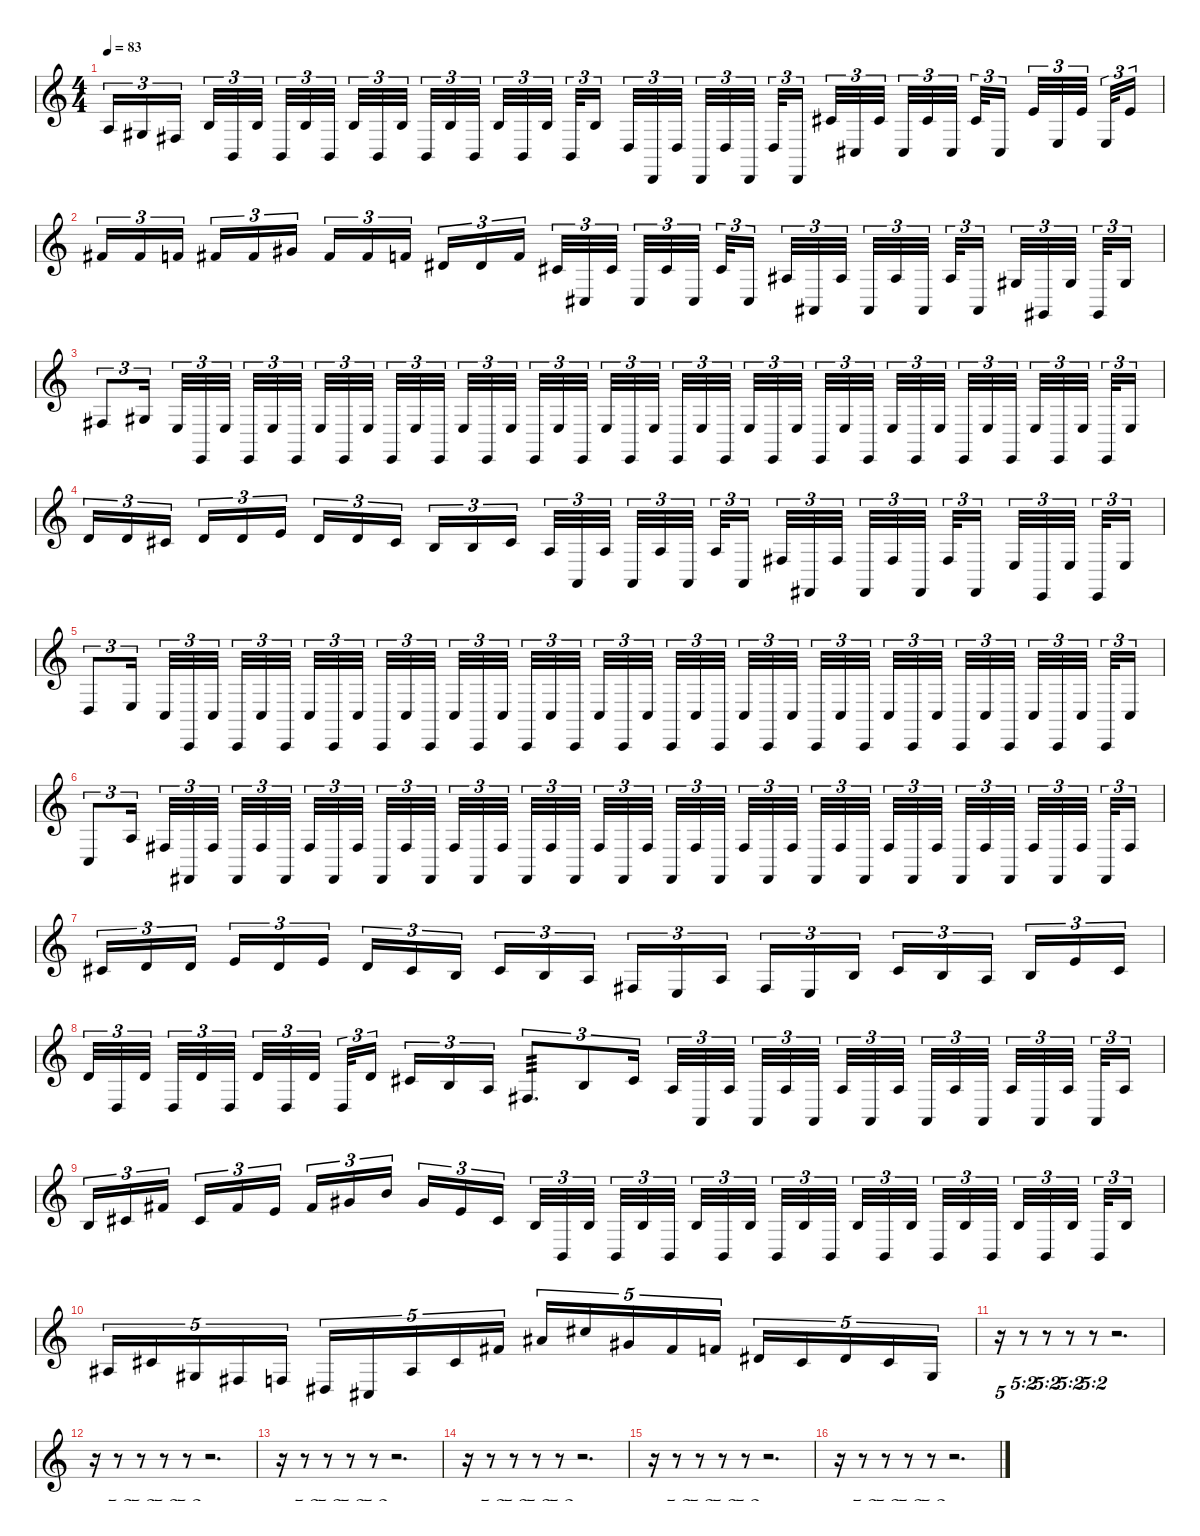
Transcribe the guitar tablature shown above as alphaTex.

\defaultSystemsLayout 4
\hideDynamics
\bracketExtendMode nobrackets
\singleTrackTrackNamePolicy hidden
\multiTrackTrackNamePolicy hidden
\firstSystemTrackNameMode fullname
\firstSystemTrackNameOrientation horizontal
\otherSystemsTrackNameOrientation horizontal
\track ("Xylophone" "mar.") {instrument marimba}
\staff {score}
\tuning (E4 B3 G3 D3 A2 E2)
\displaytranspose -12
\ts (4 4)
\tempo 83
\clef g2
\ks c
14.3.16{tu (3 2) dy f beam Up} 13.3{acc #}.16{tu (3 2) beam Up} 11.3{acc #}.16{tu (3 2) beam Up} 12.2.32{tu (3 2) beam Up} 4.3.32{tu (3 2) dy mf beam Up} 12.2.32{tu (3 2) beam Up} 4.3.32{tu (3 2) beam Up} 12.2.32{tu (3 2) dy mp beam Up} 4.3.32{tu (3 2) beam Up} 12.2.32{tu (3 2) beam Up} 4.3.32{tu (3 2) beam Up} 12.2.32{tu (3 2) beam Up} 4.3.32{tu (3 2) beam Up} 12.2.32{tu (3 2) beam Up} 4.3.32{tu (3 2) beam Up} 12.2.32{tu (3 2) beam Up} 4.3.32{tu (3 2) beam Up} 12.2.32{tu (3 2) beam Up} 4.3.32{tu (3 2) beam Up} 12.2.16{tu (3 2) beam Up} 12.4.32{tu (3 2) dy f beam Up} 5.5.32{tu (3 2) dy mf beam Up} 12.4.32{tu (3 2) dy mp beam Up} 5.5.32{tu (3 2) beam Up} 12.4.32{tu (3 2) beam Up} 5.5.32{tu (3 2) beam Up} 12.4.32{tu (3 2) beam Up} 5.5.16{tu (3 2) beam Up} 14.2{acc #}.32{tu (3 2) dy f beam Up} 6.3{acc #}.32{tu (3 2) dy mf beam Up} 14.2{acc #}.32{tu (3 2) dy mp beam Up} 6.3{acc #}.32{tu (3 2) beam Up} 14.2{acc #}.32{tu (3 2) beam Up} 6.3{acc #}.32{tu (3 2) beam Up} 14.2{acc #}.32{tu (3 2) beam Up} 6.3{acc #}.16{tu (3 2) beam Up} 17.2.32{tu (3 2) dy f beam Up} 9.3.32{tu (3 2) beam Up} 17.2.32{tu (3 2) beam Up} 9.3.32{tu (3 2) beam Up} 17.2.16{tu (3 2) beam Up} |
14.1{acc #}.16{tu (3 2) beam Up} 14.1{acc #}.16{tu (3 2) beam Up} 13.1.16{tu (3 2) beam Up} 14.1{acc #}.16{tu (3 2) beam Up} 14.1{acc #}.16{tu (3 2) beam Up} 16.1{acc #}.16{tu (3 2) beam Up} 14.1{acc #}.16{tu (3 2) beam Up} 14.1{acc #}.16{tu (3 2) beam Up} 13.1.16{tu (3 2) beam Up} 16.2{acc #}.16{tu (3 2) beam Up} 16.2{acc #}.16{tu (3 2) beam Up} 13.1.16{tu (3 2) beam Up} 14.2{acc #}.32{tu (3 2) beam Up} 6.3{acc #}.32{tu (3 2) dy mf beam Up} 14.2{acc #}.32{tu (3 2) dy mp beam Up} 6.3{acc #}.32{tu (3 2) beam Up} 14.2{acc #}.32{tu (3 2) beam Up} 6.3{acc #}.32{tu (3 2) beam Up} 14.2{acc #}.32{tu (3 2) beam Up} 6.3{acc #}.16{tu (3 2) beam Up} 15.3{acc #}.32{tu (3 2) dy f beam Up} 8.4{acc #}.32{tu (3 2) dy mf beam Up} 15.3{acc #}.32{tu (3 2) dy mp beam Up} 8.4{acc #}.32{tu (3 2) beam Up} 15.3{acc #}.32{tu (3 2) beam Up} 8.4{acc #}.32{tu (3 2) beam Up} 15.3{acc #}.32{tu (3 2) beam Up} 8.4{acc #}.16{tu (3 2) beam Up} 13.3{acc #}.32{tu (3 2) dy f beam Up} 6.4{acc #}.32{tu (3 2) dy mf beam Up} 13.3{acc #}.32{tu (3 2) dy mp beam Up} 6.4{acc #}.32{tu (3 2) beam Up} 13.3{acc #}.16{tu (3 2) beam Up} |
11.3{acc #}.8{tu (3 2) dy f beam Up} 13.3{acc #}.16{tu (3 2) beam Up} 14.4.32{tu (3 2) beam Up} 7.5.32{tu (3 2) dy mf beam Up} 14.4.32{tu (3 2) beam Up} 7.5.32{tu (3 2) beam Up} 14.4.32{tu (3 2) dy mp beam Up} 7.5.32{tu (3 2) beam Up} 14.4.32{tu (3 2) beam Up} 7.5.32{tu (3 2) beam Up} 14.4.32{tu (3 2) beam Up} 7.5.32{tu (3 2) beam Up} 14.4.32{tu (3 2) beam Up} 7.5.32{tu (3 2) beam Up} 14.4.32{tu (3 2) beam Up} 7.5.32{tu (3 2) beam Up} 14.4.32{tu (3 2) beam Up} 7.5.32{tu (3 2) beam Up} 14.4.32{tu (3 2) beam Up} 7.5.32{tu (3 2) beam Up} 14.4.32{tu (3 2) beam Up} 7.5.32{tu (3 2) beam Up} 14.4.32{tu (3 2) beam Up} 7.5.32{tu (3 2) beam Up} 14.4.32{tu (3 2) beam Up} 7.5.32{tu (3 2) beam Up} 14.4.32{tu (3 2) beam Up} 7.5.32{tu (3 2) beam Up} 14.4.32{tu (3 2) beam Up} 7.5.32{tu (3 2) beam Up} 14.4.32{tu (3 2) beam Up} 7.5.32{tu (3 2) beam Up} 14.4.32{tu (3 2) beam Up} 7.5.32{tu (3 2) beam Up} 14.4.32{tu (3 2) beam Up} 7.5.32{tu (3 2) beam Up} 14.4.32{tu (3 2) beam Up} 7.5.32{tu (3 2) beam Up} 14.4.32{tu (3 2) beam Up} 7.5.32{tu (3 2) beam Up} 14.4.32{tu (3 2) beam Up} 7.5.32{tu (3 2) beam Up} 14.4.16{tu (3 2) beam Up} |
10.1.16{tu (3 2) dy f beam Up} 10.1.16{tu (3 2) beam Up} 9.1{acc #}.16{tu (3 2) beam Up} 10.1.16{tu (3 2) beam Up} 10.1.16{tu (3 2) beam Up} 12.1.16{tu (3 2) beam Up} 10.1.16{tu (3 2) beam Up} 10.1.16{tu (3 2) beam Up} 9.1{acc #}.16{tu (3 2) beam Up} 12.2.16{tu (3 2) beam Up} 12.2.16{tu (3 2) beam Up} 9.1{acc #}.16{tu (3 2) beam Up} 10.2.32{tu (3 2) beam Up} 2.3.32{tu (3 2) dy mf beam Up} 10.2.32{tu (3 2) dy mp beam Up} 2.3.32{tu (3 2) beam Up} 10.2.32{tu (3 2) beam Up} 2.3.32{tu (3 2) beam Up} 10.2.32{tu (3 2) beam Up} 2.3.16{tu (3 2) beam Up} 11.3{acc #}.32{tu (3 2) dy f beam Up} 4.4{acc #}.32{tu (3 2) dy mf beam Up} 11.3{acc #}.32{tu (3 2) dy mp beam Up} 4.4{acc #}.32{tu (3 2) beam Up} 11.3{acc #}.32{tu (3 2) beam Up} 4.4{acc #}.32{tu (3 2) beam Up} 11.3{acc #}.32{tu (3 2) beam Up} 4.4{acc #}.16{tu (3 2) beam Up} 9.3.32{tu (3 2) dy f beam Up} 2.4.32{tu (3 2) dy mf beam Up} 9.3.32{tu (3 2) dy mp beam Up} 2.4.32{tu (3 2) beam Up} 9.3.16{tu (3 2) beam Up} |
7.3.8{tu (3 2) dy f beam Up} 9.3.16{tu (3 2) beam Up} 10.4.32{tu (3 2) beam Up} 3.5.32{tu (3 2) dy mf beam Up} 10.4.32{tu (3 2) beam Up} 3.5.32{tu (3 2) beam Up} 10.4.32{tu (3 2) beam Up} 3.5.32{tu (3 2) beam Up} 10.4.32{tu (3 2) beam Up} 3.5.32{tu (3 2) dy mp beam Up} 10.4.32{tu (3 2) beam Up} 3.5.32{tu (3 2) beam Up} 10.4.32{tu (3 2) beam Up} 3.5.32{tu (3 2) beam Up} 10.4.32{tu (3 2) beam Up} 3.5.32{tu (3 2) beam Up} 10.4.32{tu (3 2) beam Up} 3.5.32{tu (3 2) beam Up} 10.4.32{tu (3 2) beam Up} 3.5.32{tu (3 2) beam Up} 10.4.32{tu (3 2) beam Up} 3.5.32{tu (3 2) beam Up} 10.4.32{tu (3 2) beam Up} 3.5.32{tu (3 2) beam Up} 10.4.32{tu (3 2) beam Up} 3.5.32{tu (3 2) beam Up} 10.4.32{tu (3 2) beam Up} 3.5.32{tu (3 2) beam Up} 10.4.32{tu (3 2) beam Up} 3.5.32{tu (3 2) beam Up} 10.4.32{tu (3 2) beam Up} 3.5.32{tu (3 2) beam Up} 10.4.32{tu (3 2) beam Up} 3.5.32{tu (3 2) beam Up} 10.4.32{tu (3 2) beam Up} 3.5.32{tu (3 2) beam Up} 10.4.32{tu (3 2) beam Up} 3.5.32{tu (3 2) beam Up} 10.4.32{tu (3 2) beam Up} 3.5.32{tu (3 2) beam Up} 10.4.32{tu (3 2) beam Up} 3.5.32{tu (3 2) beam Up} 10.4.16{tu (3 2) beam Up} |
10.4.8{tu (3 2) dy f beam Up} 10.2.16{tu (3 2) beam Up} 11.3{acc #}.32{tu (3 2) beam Up} 4.4{acc #}.32{tu (3 2) dy mf beam Up} 11.3{acc #}.32{tu (3 2) beam Up} 4.4{acc #}.32{tu (3 2) beam Up} 11.3{acc #}.32{tu (3 2) beam Up} 4.4{acc #}.32{tu (3 2) beam Up} 11.3{acc #}.32{tu (3 2) dy mp beam Up} 4.4{acc #}.32{tu (3 2) beam Up} 11.3{acc #}.32{tu (3 2) beam Up} 4.4{acc #}.32{tu (3 2) beam Up} 11.3{acc #}.32{tu (3 2) beam Up} 4.4{acc #}.32{tu (3 2) beam Up} 11.3{acc #}.32{tu (3 2) beam Up} 4.4{acc #}.32{tu (3 2) beam Up} 11.3{acc #}.32{tu (3 2) beam Up} 4.4{acc #}.32{tu (3 2) beam Up} 11.3{acc #}.32{tu (3 2) beam Up} 4.4{acc #}.32{tu (3 2) beam Up} 11.3{acc #}.32{tu (3 2) beam Up} 4.4{acc #}.32{tu (3 2) beam Up} 11.3{acc #}.32{tu (3 2) beam Up} 4.4{acc #}.32{tu (3 2) beam Up} 11.3{acc #}.32{tu (3 2) beam Up} 4.4{acc #}.32{tu (3 2) beam Up} 11.3{acc #}.32{tu (3 2) beam Up} 4.4{acc #}.32{tu (3 2) beam Up} 11.3{acc #}.32{tu (3 2) beam Up} 4.4{acc #}.32{tu (3 2) beam Up} 11.3{acc #}.32{tu (3 2) beam Up} 4.4{acc #}.32{tu (3 2) beam Up} 11.3{acc #}.32{tu (3 2) beam Up} 4.4{acc #}.32{tu (3 2) beam Up} 11.3{acc #}.32{tu (3 2) beam Up} 4.4{acc #}.32{tu (3 2) beam Up} 11.3{acc #}.32{tu (3 2) beam Up} 4.4{acc #}.32{tu (3 2) beam Up} 11.3{acc #}.32{tu (3 2) beam Up} 4.4{acc #}.32{tu (3 2) beam Up} 11.3{acc #}.32{tu (3 2) beam Up} 4.4{acc #}.32{tu (3 2) beam Up} 11.3{acc #}.16{tu (3 2) beam Up} |
9.1{acc #}.16{tu (3 2) dy f beam Up} 10.1.16{tu (3 2) beam Up} 10.1.16{tu (3 2) beam Up} 12.1.16{tu (3 2) beam Up} 10.1.16{tu (3 2) beam Up} 12.1.16{tu (3 2) beam Up} 10.1.16{tu (3 2) beam Up} 9.1{acc #}.16{tu (3 2) beam Up} 12.2.16{tu (3 2) beam Up} 9.1{acc #}.16{tu (3 2) beam Up} 12.2.16{tu (3 2) beam Up} 10.2.16{tu (3 2) beam Up} 11.3{acc #}.16{tu (3 2) beam Up} 9.3.16{tu (3 2) beam Up} 10.2.16{tu (3 2) beam Up} 11.3{acc #}.16{tu (3 2) beam Up} 9.3.16{tu (3 2) beam Up} 12.2.16{tu (3 2) beam Up} 9.1{acc #}.16{tu (3 2) beam Up} 12.2.16{tu (3 2) beam Up} 10.2.16{tu (3 2) beam Up} 12.2.16{tu (3 2) beam Up} 12.1.16{tu (3 2) beam Up} 9.1{acc #}.16{tu (3 2) beam Up} |
10.1.32{tu (3 2) beam Up} 3.2.32{tu (3 2) dy mf beam Up} 10.1.32{tu (3 2) beam Up} 3.2.32{tu (3 2) beam Up} 10.1.32{tu (3 2) dy mp beam Up} 3.2.32{tu (3 2) beam Up} 10.1.32{tu (3 2) beam Up} 3.2.32{tu (3 2) beam Up} 10.1.32{tu (3 2) beam Up} 3.2.32{tu (3 2) beam Up} 10.1.16{tu (3 2) beam Up} 14.2{acc #}.16{tu (3 2) dy f beam Up} 12.2.16{tu (3 2) beam Up} 10.2.16{tu (3 2) beam Up} 11.3{acc #}.8{d tu (3 2) tp 3 beam Up} 12.2.8{tu (3 2) beam Up} 14.2{acc #}.16{tu (3 2) beam Up} 10.2.32{tu (3 2) beam Up} 2.3.32{tu (3 2) dy mf beam Up} 10.2.32{tu (3 2) beam Up} 2.3.32{tu (3 2) beam Up} 10.2.32{tu (3 2) dy mp beam Up} 2.3.32{tu (3 2) beam Up} 10.2.32{tu (3 2) beam Up} 2.3.32{tu (3 2) beam Up} 10.2.32{tu (3 2) beam Up} 2.3.32{tu (3 2) beam Up} 10.2.32{tu (3 2) beam Up} 2.3.32{tu (3 2) beam Up} 10.2.32{tu (3 2) beam Up} 2.3.32{tu (3 2) beam Up} 10.2.32{tu (3 2) beam Up} 2.3.32{tu (3 2) beam Up} 10.2.16{tu (3 2) beam Up} |
16.3.16{tu (3 2) dy f beam Up} 18.3{acc #}.16{tu (3 2) beam Up} 19.2{acc #}.16{tu (3 2) beam Up} 18.3{acc #}.16{tu (3 2) beam Up} 19.2{acc #}.16{tu (3 2) beam Up} 17.2.16{tu (3 2) beam Up} 19.2{acc #}.16{tu (3 2) beam Up} 16.1{acc #}.16{tu (3 2) beam Up} 19.1.16{tu (3 2) beam Up} 16.1{acc #}.16{tu (3 2) beam Up} 17.2.16{tu (3 2) beam Up} 18.3{acc #}.16{tu (3 2) beam Up} 16.3.32{tu (3 2) beam Up} 9.4.32{tu (3 2) dy mf beam Up} 16.3.32{tu (3 2) beam Up} 9.4.32{tu (3 2) beam Up} 16.3.32{tu (3 2) beam Up} 9.4.32{tu (3 2) beam Up} 16.3.32{tu (3 2) dy mp beam Up} 9.4.32{tu (3 2) beam Up} 16.3.32{tu (3 2) beam Up} 9.4.32{tu (3 2) beam Up} 16.3.32{tu (3 2) beam Up} 9.4.32{tu (3 2) beam Up} 16.3.32{tu (3 2) beam Up} 9.4.32{tu (3 2) beam Up} 16.3.32{tu (3 2) beam Up} 9.4.32{tu (3 2) beam Up} 16.3.32{tu (3 2) beam Up} 9.4.32{tu (3 2) beam Up} 16.3.32{tu (3 2) beam Up} 9.4.32{tu (3 2) beam Up} 16.3.32{tu (3 2) beam Up} 9.4.32{tu (3 2) beam Up} 16.3.16{tu (3 2) beam Up} |
15.3{acc #}.16{tu (5 4) dy f beam Up} 14.2{acc #}.16{tu (5 4) beam Up} 13.3{acc #}.16{tu (5 4) beam Up} 16.4{acc #}.16{tu (5 4) beam Up} 15.4.16{tu (5 4) beam Up} 13.4{acc #}.16{tu (5 4) beam Up} 16.5{acc #}.16{tu (5 4) beam Up} 15.3{acc #}.16{tu (5 4) beam Up} 14.2{acc #}.16{tu (5 4) beam Up} 19.2{acc #}.16{tu (5 4) beam Up} 18.1{acc #}.16{tu (5 4) beam Up} 21.1{acc #}.16{tu (5 4) beam Up} 21.2{acc #}.16{tu (5 4) beam Up} 19.2{acc #}.16{tu (5 4) beam Up} 18.2.16{tu (5 4) beam Up} 20.3{acc #}.16{tu (5 4) beam Up} 18.3{acc #}.16{tu (5 4) beam Up} 20.3{acc #}.16{tu (5 4) beam Up} 18.3{acc #}.16{tu (5 4) beam Up} 18.4{acc #}.16{tu (5 4) beam Up} |
r.16{tu (5 4) beam Down} r.8{tu (5 2) beam Down} r.8{tu (5 2) beam Down} r.8{tu (5 2) beam Down} r.8{tu (5 2) beam Down} r.2{d beam Down} |
r.16{tu (5 4) beam Down} r.8{tu (5 2) beam Down} r.8{tu (5 2) beam Down} r.8{tu (5 2) beam Down} r.8{tu (5 2) beam Down} r.2{d beam Down} |
r.16{tu (5 4) beam Down} r.8{tu (5 2) beam Down} r.8{tu (5 2) beam Down} r.8{tu (5 2) beam Down} r.8{tu (5 2) beam Down} r.2{d beam Down} |
r.16{tu (5 4) beam Down} r.8{tu (5 2) beam Down} r.8{tu (5 2) beam Down} r.8{tu (5 2) beam Down} r.8{tu (5 2) beam Down} r.2{d beam Down} |
r.16{tu (5 4) beam Down} r.8{tu (5 2) beam Down} r.8{tu (5 2) beam Down} r.8{tu (5 2) beam Down} r.8{tu (5 2) beam Down} r.2{d beam Down} |
r.16{tu (5 4) beam Down} r.8{tu (5 2) beam Down} r.8{tu (5 2) beam Down} r.8{tu (5 2) beam Down} r.8{tu (5 2) beam Down} r.2{d beam Down}
